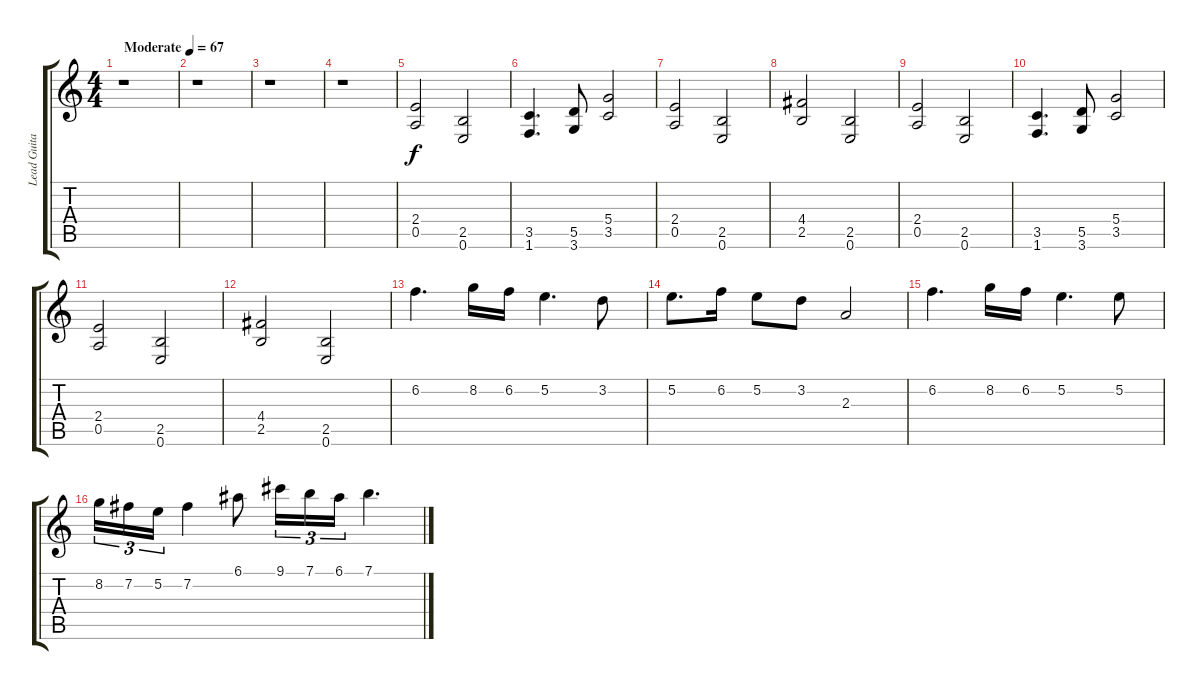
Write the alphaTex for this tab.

\track ("Lead Guitar" "Lead Guita") {instrument distortionguitar}
\staff {score tabs}
\tuning (E4 B3 G3 D3 A2 E2) {hide}
\ts (4 4)
\tempo (67 "Moderate")
\clef g2
\ks c
r.1{dy f instrument distortionguitar} |
r.1 |
r.1 |
r.1 |
(2.4 0.5).2 (2.5 0.6).2 |
(3.5 1.6).4{d} (5.5 3.6).8 (5.4 3.5).2 |
(2.4 0.5).2 (2.5 0.6).2 |
(4.4 2.5).2 (2.5 0.6).2 |
(2.4 0.5).2 (2.5 0.6).2 |
(3.5 1.6).4{d} (5.5 3.6).8 (5.4 3.5).2 |
(2.4 0.5).2 (2.5 0.6).2 |
(4.4 2.5).2 (2.5 0.6).2 |
6.2.4{d} 8.2.16 6.2.16 5.2.4{d} 3.2.8 |
5.2.8{d} 6.2.16 5.2.8 3.2.8 2.3.2 |
6.2.4{d} 8.2.16 6.2.16 5.2.4{d} 5.2.8 |
8.2.16{tu (3 2)} 7.2.16{tu (3 2)} 5.2.16{tu (3 2)} 7.2.4 6.1.8 9.1.16{tu (3 2)} 7.1.16{tu (3 2)} 6.1.16{tu (3 2)} 7.1.4{d}
